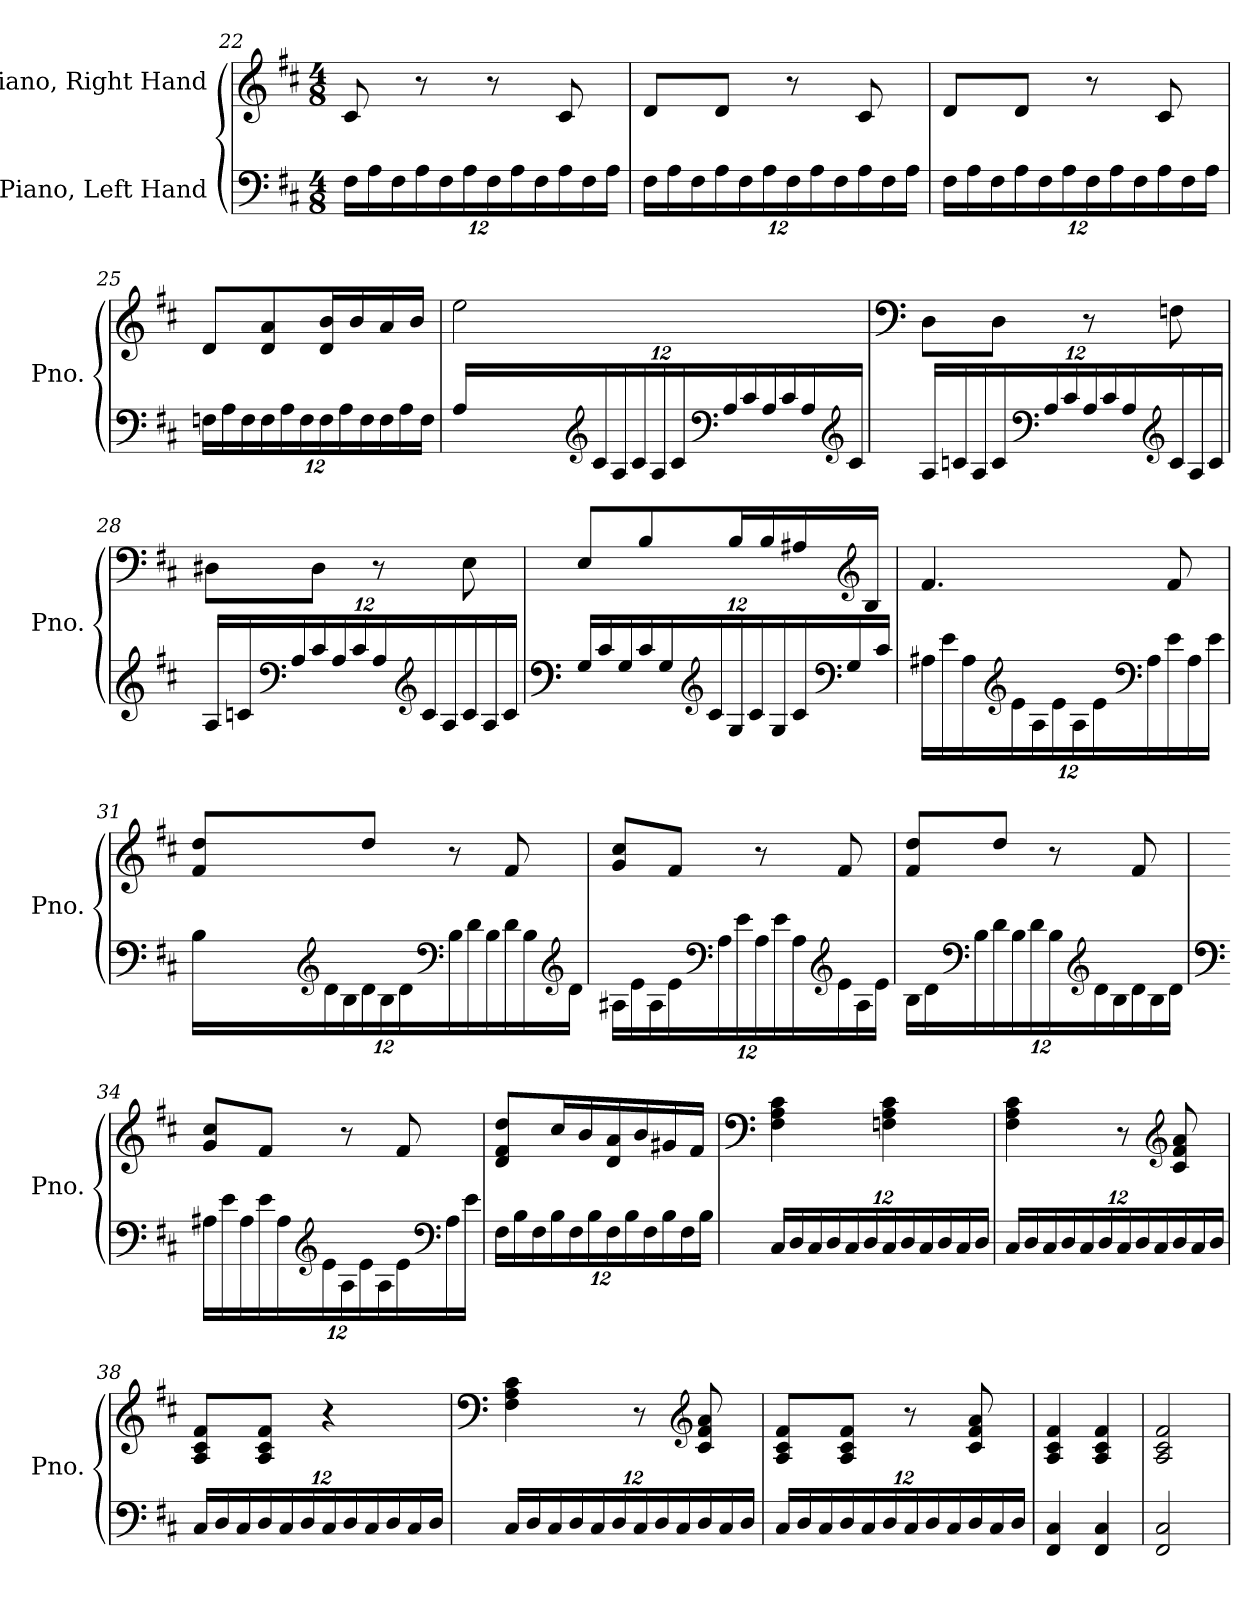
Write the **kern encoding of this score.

**kern	**kern
*part2	*part1
*staff2	*staff1
*I"Piano, Left Hand	*I"Piano, Right Hand
*I'Pno.	*I'Pno.
*clefF4	*clefG2
*k[f#c#]	*k[f#c#]
*M4/8	*M4/8
*Xbrackettup	*
=22	=22
24F#\LL	8c#/
24A\	.
24F#\	.
24A\	8r
24F#\	.
24A\	.
24F#\	8r
24A\	.
24F#\	.
24A\	8c#/
24F#\	.
24A\JJ	.
!!LO:LB:g=z
=23	=23
24F#\LL	8d/L
24A\	.
24F#\	.
24A\	8d/J
24F#\	.
24A\	.
24F#\	8r
24A\	.
24F#\	.
24A\	8c#/
24F#\	.
24A\JJ	.
=24	=24
24F#\LL	8d/L
24A\	.
24F#\	.
24A\	8d/J
24F#\	.
24A\	.
24F#\	8r
24A\	.
24F#\	.
24A\	8c#/
24F#\	.
24A\JJ	.
=25	=25
24Fn\LL	8d/L
24A\	.
24F\	.
24F\	8d/ 8a/
24A\	.
24F\	.
24F\	16d/ 16b/L
24A\	.
.	16b/
24F\	.
24F\	16a/
24A\	.
.	16b/JJ
24F\JJ	.
!!LO:LB:g=z
=26	=26
24A/LL	2ee\
*clefG2	*
24c#/	.
24A/	.
24c#/	.
24A/	.
24c#/	.
*clefF4	*
24A/	.
24c#/	.
24A/	.
24c#/	.
24A/	.
*clefG2	*
24c#/JJ	.
=27	=27
*	*clefF4
24A/LL	8D\L
24cn/	.
24A/	.
24c/	8D\J
*clefF4	*
24A/	.
24c/	.
24A/	8r
24c/	.
24A/	.
*clefG2	*
24c/	8Fn\
24A/	.
24c/JJ	.
!!LO:PB:g=z
=28	=28
24A/LL	8D#X\L
24cn/	.
*clefF4	*
24A/	.
24c/	8D#\J
24A/	.
24c/	.
24A/	8r
*clefG2	*
24c/	.
24A/	.
24c/	8E\
24A/	.
24c/JJ	.
=29	=29
*clefF4	*
24G/LL	8E/L
24c#/	.
24G/	.
24c#/	8B/
24G/	.
*clefG2	*
24c#/	.
24G/	16B/L
24c#/	.
.	16B/
24G/	.
24c#/	16A#X/
*clefF4	*
24G/	.
*	*clefG2
.	16B/JJ
24c#/JJ	.
!!LO:LB:g=z
=30	=30
24A#X\LL	4.f#/
24e\	.
24A#\	.
*clefG2	*
24e\	.
24A#\	.
24e\	.
24A#\	.
24e\	.
*clefF4	*
24A#\	.
24e\	8f#/
24A#\	.
24e\JJ	.
=31	=31
24B\LL	8f#/ 8dd/L
*clefG2	*
24d\	.
24B\	.
24d\	8dd/J
24B\	.
24d\	.
*clefF4	*
24B\	8r
24d\	.
24B\	.
24d\	8f#/
24B\	.
*clefG2	*
24d\JJ	.
!!LO:LB:g=z
=32	=32
24A#X\LL	8g/ 8cc#/L
24e\	.
24A#\	.
24e\	8f#/J
*clefF4	*
24A#\	.
24e\	.
24A#\	8r
24e\	.
24A#\	.
*clefG2	*
24e\	8f#/
24A#\	.
24e\JJ	.
=33	=33
24B\LL	8f#/ 8dd/L
24d\	.
*clefF4	*
24B\	.
24d\	8dd/J
24B\	.
24d\	.
24B\	8r
*clefG2	*
24d\	.
24B\	.
24d\	8f#/
24B\	.
24d\JJ	.
!!LO:LB:g=z
=34	=34
*clefF4	*
24A#X\LL	8g/ 8cc#/L
24e\	.
24A#\	.
24e\	8f#/J
24A#\	.
*clefG2	*
24e\	.
24A#\	8r
24e\	.
24A#\	.
24e\	8f#/
*clefF4	*
24A#\	.
24e\JJ	.
=35	=35
24F#\LL	8d/ 8f#/ 8dd/L
24B\	.
24F#\	.
24B\	16cc#/L
24F#\	.
.	16b/
24B\	.
24F#\	16d/ 16a/
24B\	.
.	16b/
24F#\	.
24B\	16g#X/
24F#\	.
.	16f#/JJ
24B\JJ	.
=36	=36
*	*clefF4
24C#/LL	4F#\ 4A\ 4c#\
24D/	.
24C#/	.
24D/	.
24C#/	.
24D/	.
24C#/	4Fn\ 4A\ 4c#\
24D/	.
24C#/	.
24D/	.
24C#/	.
24D/JJ	.
!!LO:LB:g=z
=37	=37
24C#/LL	4F#\ 4A\ 4c#\
24D/	.
24C#/	.
24D/	.
24C#/	.
24D/	.
24C#/	8r
24D/	.
24C#/	.
*	*clefG2
24D/	8c#/ 8f#/ 8a/
24C#/	.
24D/JJ	.
=38	=38
24C#/LL	8A/ 8c#/ 8f#/L
24D/	.
24C#/	.
24D/	8A/ 8c#/ 8f#/J
24C#/	.
24D/	.
24C#/	4r
24D/	.
24C#/	.
24D/	.
24C#/	.
24D/JJ	.
=39	=39
*	*clefF4
24C#/LL	4F#\ 4A\ 4c#\
24D/	.
24C#/	.
24D/	.
24C#/	.
24D/	.
24C#/	8r
24D/	.
24C#/	.
*	*clefG2
24D/	8c#/ 8f#/ 8a/
24C#/	.
24D/JJ	.
!!LO:LB:g=z
=40	=40
24C#/LL	8A/ 8c#/ 8f#/L
24D/	.
24C#/	.
24D/	8A/ 8c#/ 8f#/J
24C#/	.
24D/	.
24C#/	8r
24D/	.
24C#/	.
24D/	8c#/ 8f#/ 8a/
24C#/	.
24D/JJ	.
=41	=41
4FF#/ 4C#/	4A/ 4c#/ 4f#/
4FF#/ 4C#/	4A/ 4c#/ 4f#/
=42	=42
2FF#/ 2C#/	2A/ 2c#/ 2f#/
=	=
*-	*-
